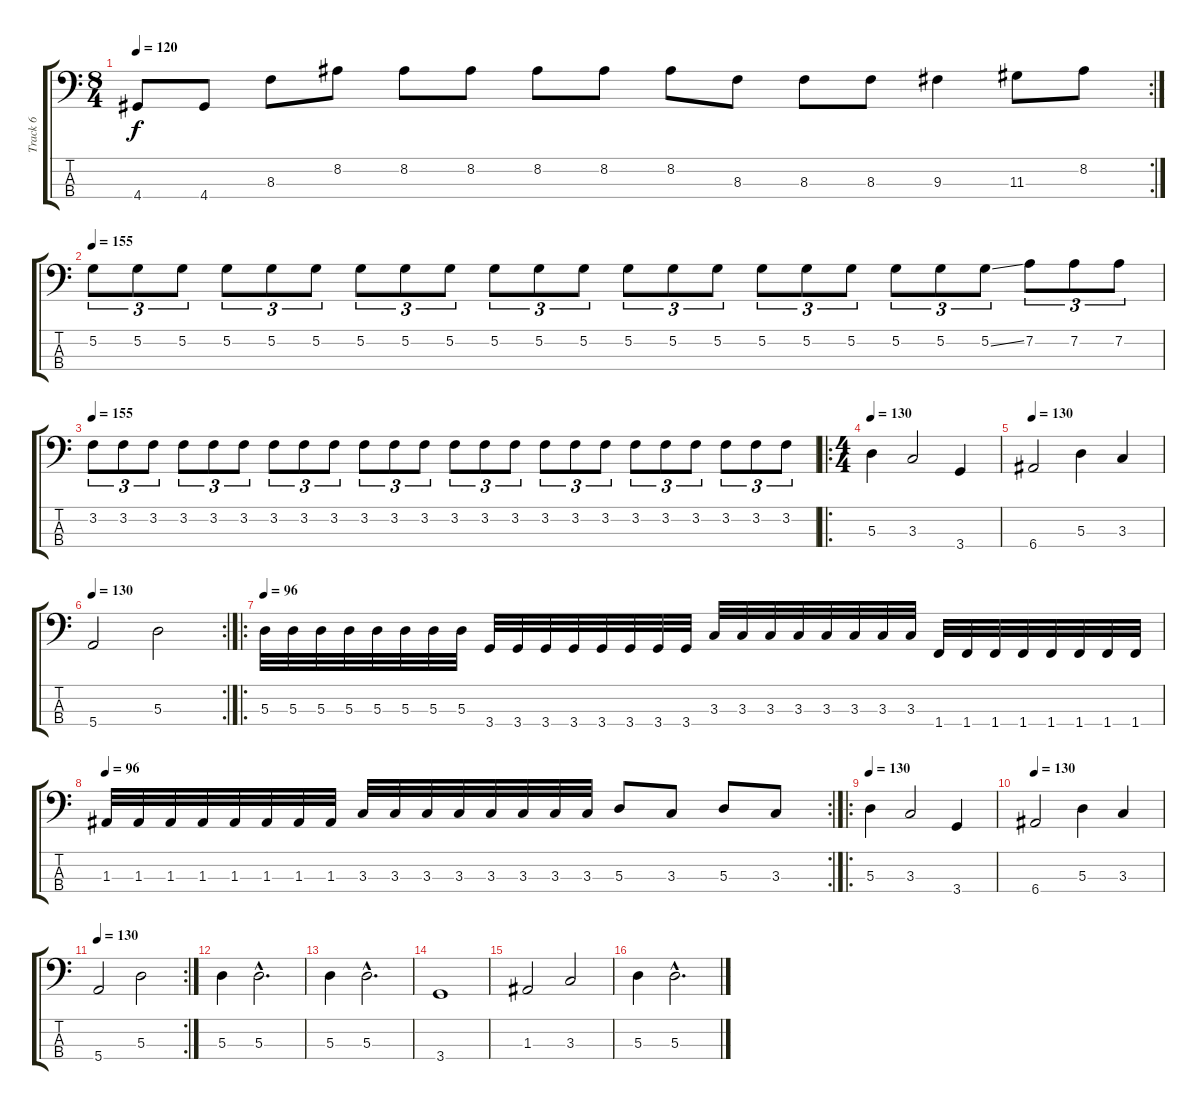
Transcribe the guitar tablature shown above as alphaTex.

\track ("Track 6" "Track 6") {instrument electricbassfinger}
\staff {score tabs}
\tuning (G2 D2 A1 E1) {hide}
\rc 2
\ts (8 4)
\tempo 120
\clef f4
\ks c
4.4.8{dy f} 4.4.8 8.3.8 8.2.8 8.2.8 8.2.8 8.2.8 8.2.8 8.2.8 8.3.8 8.3.8 8.3.8 9.3.4 11.3.8 8.2.8 |
\tempo 155
5.2.8{tu (3 2)} 5.2.8{tu (3 2)} 5.2.8{tu (3 2)} 5.2.8{tu (3 2)} 5.2.8{tu (3 2)} 5.2.8{tu (3 2)} 5.2.8{tu (3 2)} 5.2.8{tu (3 2)} 5.2.8{tu (3 2)} 5.2.8{tu (3 2)} 5.2.8{tu (3 2)} 5.2.8{tu (3 2)} 5.2.8{tu (3 2)} 5.2.8{tu (3 2)} 5.2.8{tu (3 2)} 5.2.8{tu (3 2)} 5.2.8{tu (3 2)} 5.2.8{tu (3 2)} 5.2.8{tu (3 2)} 5.2.8{tu (3 2)} 5.2{ss}.8{tu (3 2)} 7.2.8{tu (3 2)} 7.2.8{tu (3 2)} 7.2.8{tu (3 2)} |
\tempo 155
3.2.8{tu (3 2)} 3.2.8{tu (3 2)} 3.2.8{tu (3 2)} 3.2.8{tu (3 2)} 3.2.8{tu (3 2)} 3.2.8{tu (3 2)} 3.2.8{tu (3 2)} 3.2.8{tu (3 2)} 3.2.8{tu (3 2)} 3.2.8{tu (3 2)} 3.2.8{tu (3 2)} 3.2.8{tu (3 2)} 3.2.8{tu (3 2)} 3.2.8{tu (3 2)} 3.2.8{tu (3 2)} 3.2.8{tu (3 2)} 3.2.8{tu (3 2)} 3.2.8{tu (3 2)} 3.2.8{tu (3 2)} 3.2.8{tu (3 2)} 3.2.8{tu (3 2)} 3.2.8{tu (3 2)} 3.2.8{tu (3 2)} 3.2.8{tu (3 2)} |
\ro
\ts (4 4)
\tempo 130
5.3.4 3.3.2 3.4.4 |
\tempo 130
6.4.2 5.3.4 3.3.4 |
\rc 2
\tempo 130
5.4.2 5.3.2 |
\ro
\tempo 96
5.3.32 5.3.32 5.3.32 5.3.32 5.3.32 5.3.32 5.3.32 5.3.32 3.4.32 3.4.32 3.4.32 3.4.32 3.4.32 3.4.32 3.4.32 3.4.32 3.3.32 3.3.32 3.3.32 3.3.32 3.3.32 3.3.32 3.3.32 3.3.32 1.4.32 1.4.32 1.4.32 1.4.32 1.4.32 1.4.32 1.4.32 1.4.32 |
\rc 2
\tempo 96
1.3.32 1.3.32 1.3.32 1.3.32 1.3.32 1.3.32 1.3.32 1.3.32 3.3.32 3.3.32 3.3.32 3.3.32 3.3.32 3.3.32 3.3.32 3.3.32 5.3.8 3.3.8 5.3.8 3.3.8 |
\ro
\tempo 130
5.3.4 3.3.2 3.4.4 |
\tempo 130
6.4.2 5.3.4 3.3.4 |
\rc 2
\tempo 130
5.4.2 5.3.2 |
5.3.4 5.3{hac}.2{d} |
5.3.4 5.3{hac}.2{d} |
3.4.1 |
1.3.2 3.3.2 |
5.3.4 5.3{hac}.2{d}
